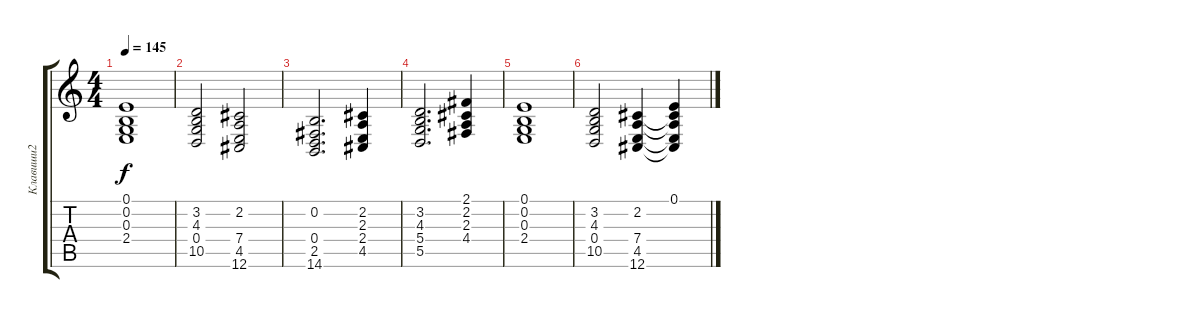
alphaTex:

\track ("Клавиши2" "Клавиши2") {instrument stringensemble1}
\staff {score tabs}
\tuning (E4 B3 G3 D3 A2 E2) {hide}
\ts (4 4)
\tempo 145
\clef g2
\ks c
(0.1 0.2 0.3 2.4).1{dy f} |
(3.2 4.3 0.4 10.5).2 (2.2 7.4 4.5 12.6).2 |
(0.2 0.4 2.5 14.6).2{d} (2.2 2.3 2.4 4.5).4 |
(3.2 4.3 5.4 5.5).2{d} (2.1 2.2 2.3 4.4).4 |
(0.1 0.2 0.3 2.4).1 |
(3.2 4.3 0.4 10.5).2 (2.2 7.4 4.5 12.6).4 (0.1 2.2{t} 7.4{t} 4.5{t} 12.6{t}).4
